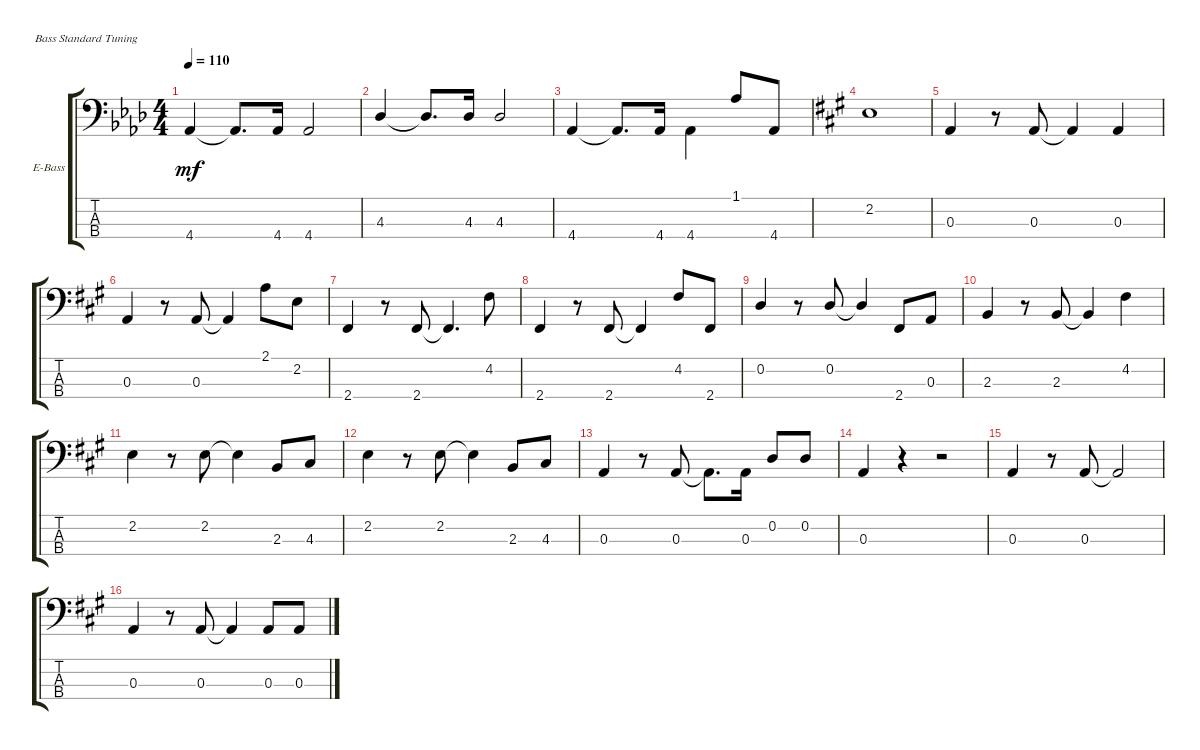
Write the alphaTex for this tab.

\defaultSystemsLayout 4
\bracketExtendMode groupsimilarinstruments
\firstSystemTrackNameOrientation horizontal
\otherSystemsTrackNameOrientation horizontal
\track ("Electric Bass" "E-Bass") {instrument electricbassfinger}
\staff {score tabs}
\tuning (G2 D2 A1 E1)
\ts (4 4)
\tempo 110
\clef f4
\scale
0.333333
\ks ab
4.4.4{dy mf} 4.4{t}.8{d} 4.4.16 4.4.2 |
\scale
0.22963 4.3.4{beam invert} 4.3{t}.8{d beam invert} 4.3.16 4.3.2{beam invert} |
\scale
0.22963 4.4.4 4.4{t}.8{d} 4.4.16 4.4.4 1.1.8{beam invert} 4.4.8 |
\scale
0.540741
\ks a
2.2.1 |
\scale
0.333333 0.3.4 r.8 0.3.8 0.3{t}.4 0.3.4 |
\scale
0.333333 0.3.4 r.8 0.3.8 0.3{t}.4 2.1.8 2.2.8 |
\scale
0.333333 2.4.4 r.8 2.4.8 2.4{t}.4{d} 4.2.8 |
\scale
0.333333 2.4.4 r.8 2.4.8 2.4{t}.4 4.2.8 2.4.8 |
\scale
0.333333 0.2.4{beam invert} r.8{beam invert} 0.2.8{beam invert} 0.2{t}.4{beam invert} 2.4.8 0.3.8 |
\scale
0.333333 2.3.4 r.8 2.3.8 2.3{t}.4 4.2.4 |
\scale
0.333333 2.2.4 r.8 2.2.8 2.2{t}.4 2.3.8 4.3.8 |
\scale
0.333333 2.2.4 r.8 2.2.8 2.2{t}.4 2.3.8 4.3.8 |
\scale
0.333333 0.3.4 r.8 0.3.8 0.3{t}.8{d} 0.3.16 0.2.8{beam invert} 0.2.8 |
\scale
0.333333 0.3.4 r.4 r.2 |
\scale
0.333333 0.3.4 r.8 0.3.8 0.3{t}.2 |
\scale
0.333333 0.3.4 r.8 0.3.8 0.3{t}.4 0.3.8 0.3.8
